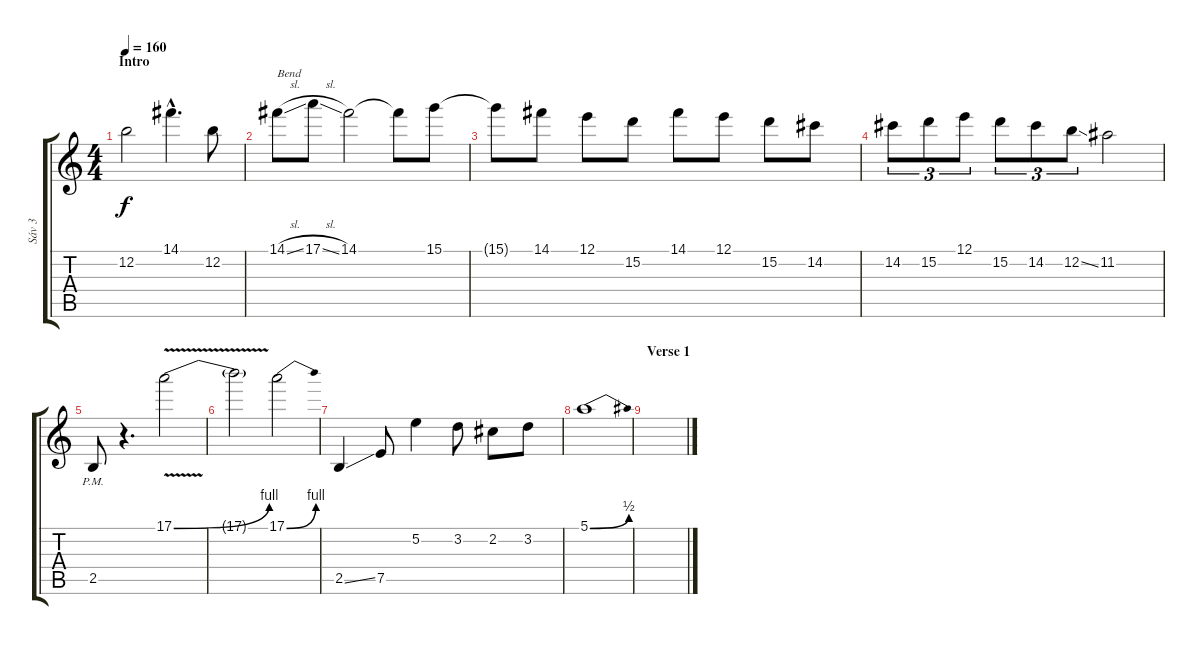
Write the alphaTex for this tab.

\track ("Sáv 3" "Sáv 3") {instrument distortionguitar}
\staff {score tabs}
\tuning (E4 B3 G3 D3 A2 E2) {hide}
\ts (4 4)
\section ("" "Intro")
\tempo 160
\clef g2
\ks c
12.2.2{dy f instrument distortionguitar} 14.1{hac}.4{d} 12.2.8 |
14.1{sl}.8{txt "Bend"} 17.1{sl}.8 14.1.2 14.1{t}.8 15.1.8 |
15.1{t}.8 14.1.8 12.1.8 15.2.8 14.1.8 12.1.8 15.2.8 14.2.8 |
14.2.8{tu (3 2)} 15.2.8{tu (3 2)} 12.1.8{tu (3 2)} 15.2.8{tu (3 2)} 14.2.8{tu (3 2)} 12.2{ss}.8{tu (3 2)} 11.2.2 |
2.5{pm}.8 r.4{d} 17.1{be (bend 0 0 60 4) v}.2 |
17.1{t}.2 17.1{be (bend 0 0 60 4)}.2 |
2.5{ss}.4 7.5.8 5.2.4 3.2.8 2.2.8 3.2.8 |
5.1{be (bend 0 0 60 2)}.1 |
\section ("" "Verse 1")
